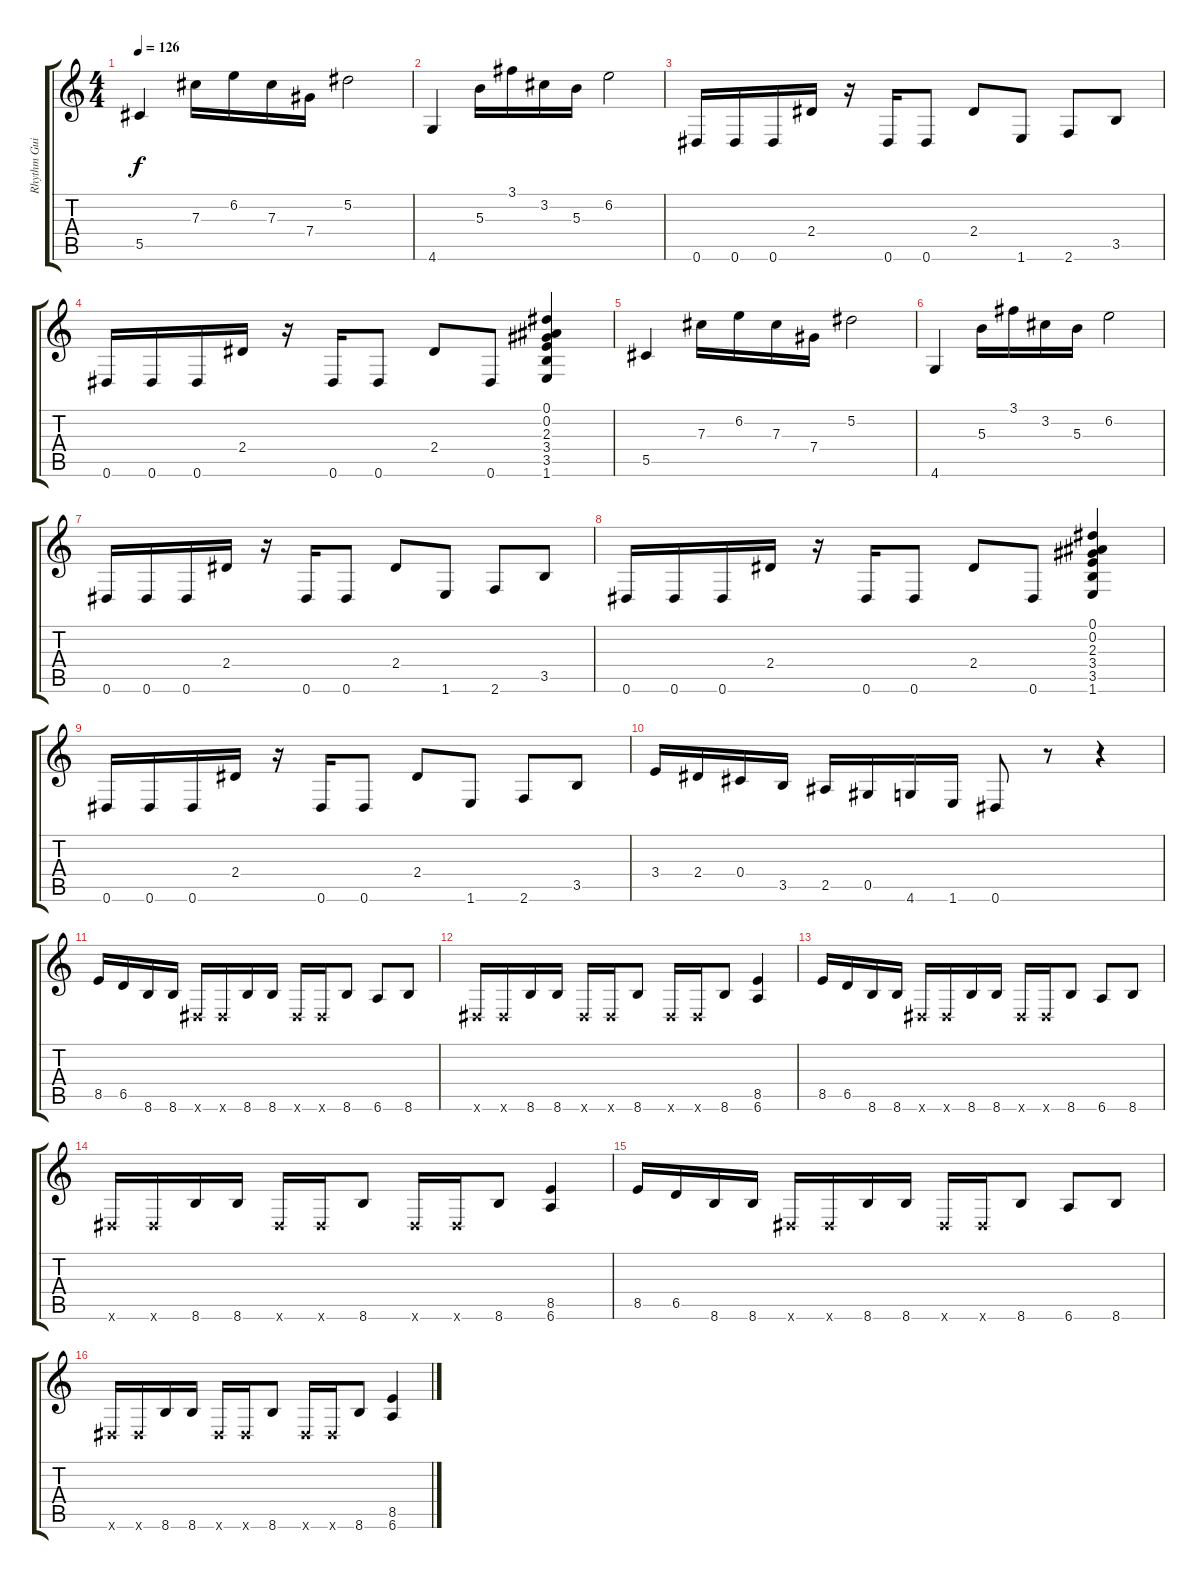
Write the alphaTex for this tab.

\track ("Rhythm Guitar 2" "Rhythm Gui") {instrument distortionguitar}
\staff {score tabs}
\tuning (Eb4 Bb3 Gb3 Db3 Ab2 Eb2) {hide}
\ts (4 4)
\tempo 126
\clef g2
\ks c
5.5.4{dy f} 7.3.16 6.2.16 7.3.16 7.4.16 5.2.2 |
4.6.4 5.3.16 3.1.16 3.2.16 5.3.16 6.2.2 |
0.6.16 0.6.16 0.6.16 2.4.16 r.16 0.6.16 0.6.8 2.4.8 1.6.8 2.6.8 3.5.8 |
0.6.16 0.6.16 0.6.16 2.4.16 r.16 0.6.16 0.6.8 2.4.8 0.6.8 (0.1 0.2 2.3 3.4 3.5 1.6).4 |
5.5.4 7.3.16 6.2.16 7.3.16 7.4.16 5.2.2 |
4.6.4 5.3.16 3.1.16 3.2.16 5.3.16 6.2.2 |
0.6.16 0.6.16 0.6.16 2.4.16 r.16 0.6.16 0.6.8 2.4.8 1.6.8 2.6.8 3.5.8 |
0.6.16 0.6.16 0.6.16 2.4.16 r.16 0.6.16 0.6.8 2.4.8 0.6.8 (0.1 0.2 2.3 3.4 3.5 1.6).4 |
0.6.16 0.6.16 0.6.16 2.4.16 r.16 0.6.16 0.6.8 2.4.8 1.6.8 2.6.8 3.5.8 |
3.4.16 2.4.16 0.4.16 3.5.16 2.5.16 0.5.16 4.6.16 1.6.16 0.6.8 r.8 r.4 |
8.5.16 6.5.16 8.6.16 8.6.16 0.6{x}.16 0.6{x}.16 8.6.16 8.6.16 0.6{x}.16 0.6{x}.16 8.6.8 6.6.8 8.6.8 |
0.6{x}.16 0.6{x}.16 8.6.16 8.6.16 0.6{x}.16 0.6{x}.16 8.6.8 0.6{x}.16 0.6{x}.16 8.6.8 (8.5 6.6).4 |
8.5.16 6.5.16 8.6.16 8.6.16 0.6{x}.16 0.6{x}.16 8.6.16 8.6.16 0.6{x}.16 0.6{x}.16 8.6.8 6.6.8 8.6.8 |
0.6{x}.16 0.6{x}.16 8.6.16 8.6.16 0.6{x}.16 0.6{x}.16 8.6.8 0.6{x}.16 0.6{x}.16 8.6.8 (8.5 6.6).4 |
8.5.16 6.5.16 8.6.16 8.6.16 0.6{x}.16 0.6{x}.16 8.6.16 8.6.16 0.6{x}.16 0.6{x}.16 8.6.8 6.6.8 8.6.8 |
0.6{x}.16 0.6{x}.16 8.6.16 8.6.16 0.6{x}.16 0.6{x}.16 8.6.8 0.6{x}.16 0.6{x}.16 8.6.8 (8.5 6.6).4
